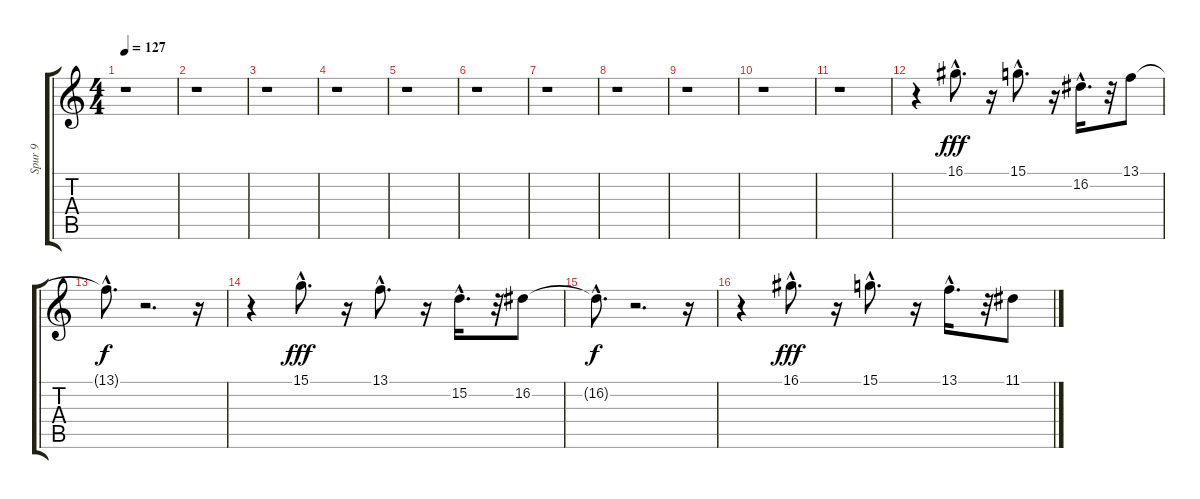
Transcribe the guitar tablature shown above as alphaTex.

\track ("Spur 9" "Spur 9") {instrument stringensemble1}
\staff {score tabs}
\tuning (E4 B3 G3 D3 A2 E2) {hide}
\ts (4 4)
\tempo 127
\clef g2
\ks c
r.1{dy f} |
r.1 |
r.1 |
r.1 |
r.1 |
r.1 |
r.1 |
r.1 |
r.1 |
r.1 |
r.1 |
r.4 16.1{hac}.8{d dy fff volume 8} r.16 15.1{hac}.8{d} r.16 16.2{hac}.16{d} r.32 13.1.8 |
13.1{hac t}.8{d dy f} r.2{d} r.16 |
r.4 15.1{hac}.8{d dy fff} r.16 13.1{hac}.8{d} r.16 15.2{hac}.16{d} r.32 16.2.8 |
16.2{hac t}.8{d dy f} r.2{d} r.16 |
r.4 16.1{hac}.8{d dy fff} r.16 15.1{hac}.8{d} r.16 13.1{hac}.16{d} r.32 11.1.8
